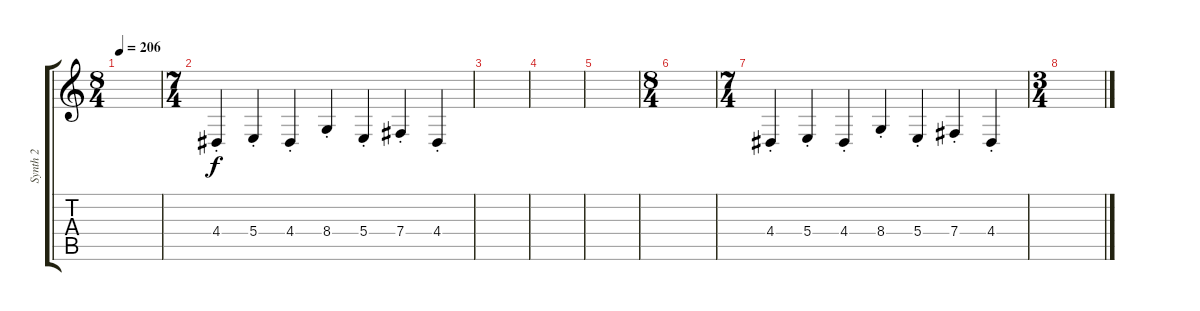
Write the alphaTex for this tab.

\track ("Synth 2" "Synth 2") {instrument frenchhorn}
\staff {score tabs}
\tuning (Db4 Ab3 E3 B2 Gb2 Db2) {hide}
\ts (8 4)
\tempo 206
\clef g2
\ks c
|
\ts (7 4)
4.4{st}.4 5.4{st}.4 4.4{st}.4 8.4{st}.4 5.4{st}.4 7.4{st}.4 4.4{st}.4 |
|
|
|
\ts (8 4)
|
\ts (7 4)
4.4{st}.4 5.4{st}.4 4.4{st}.4 8.4{st}.4 5.4{st}.4 7.4{st}.4 4.4{st}.4 |
\ts (3 4)
